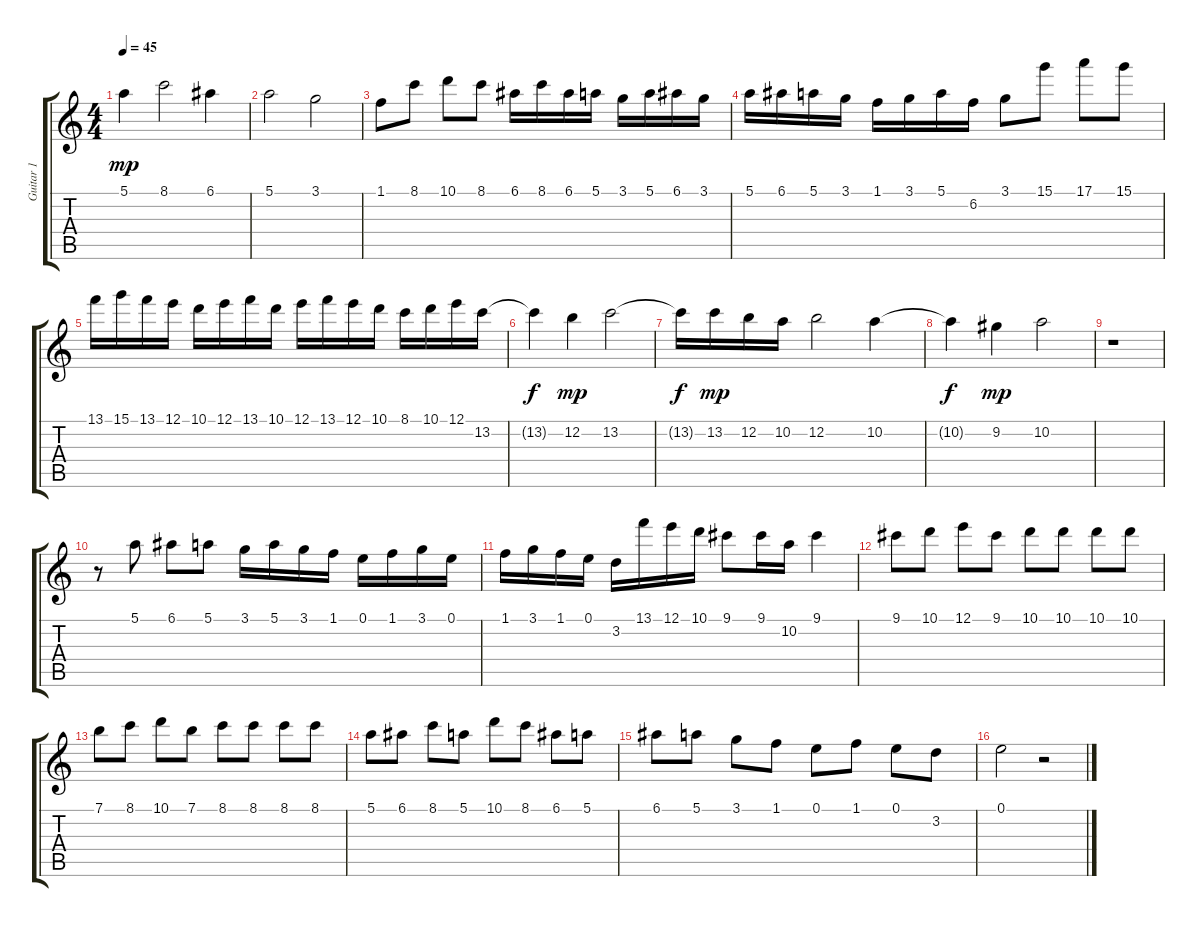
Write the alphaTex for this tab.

\track ("Guitar 1" "Guitar 1") {instrument acousticguitarnylon}
\staff {score tabs}
\tuning (E4 B3 G3 D3 A2 E2) {hide}
\ts (4 4)
\tempo 45
\clef g2
\ks c
5.1.4{dy mp} 8.1.2 6.1.4 |
5.1.2 3.1.2 |
1.1.8 8.1.8 10.1.8 8.1.8 6.1.16 8.1.16 6.1.16 5.1.16 3.1.16 5.1.16 6.1.16 3.1.16 |
5.1.16 6.1.16 5.1.16 3.1.16 1.1.16 3.1.16 5.1.16 6.2.16 3.1.8 15.1.8 17.1.8 15.1.8 |
13.1.16 15.1.16 13.1.16 12.1.16 10.1.16 12.1.16 13.1.16 10.1.16 12.1.16 13.1.16 12.1.16 10.1.16 8.1.16 10.1.16 12.1.16 13.2.16 |
13.2{t}.4{dy f} 12.2.4{dy mp} 13.2.2 |
13.2{t}.16{dy f} 13.2.16{dy mp} 12.2.16 10.2.16 12.2.2 10.2.4 |
10.2{t}.4{dy f} 9.2.4{dy mp} 10.2.2 |
r.1 |
r.8 5.1.8 6.1.8 5.1.8 3.1.16 5.1.16 3.1.16 1.1.16 0.1.16 1.1.16 3.1.16 0.1.16 |
1.1.16 3.1.16 1.1.16 0.1.16 3.2.16 13.1.16 12.1.16 10.1.16 9.1.8 9.1.16 10.2.16 9.1.4 |
9.1.8 10.1.8 12.1.8 9.1.8 10.1.8 10.1.8 10.1.8 10.1.8 |
7.1.8 8.1.8 10.1.8 7.1.8 8.1.8 8.1.8 8.1.8 8.1.8 |
5.1.8 6.1.8 8.1.8 5.1.8 10.1.8 8.1.8 6.1.8 5.1.8 |
6.1.8 5.1.8 3.1.8 1.1.8 0.1.8 1.1.8 0.1.8 3.2.8 |
0.1.2 r.2
